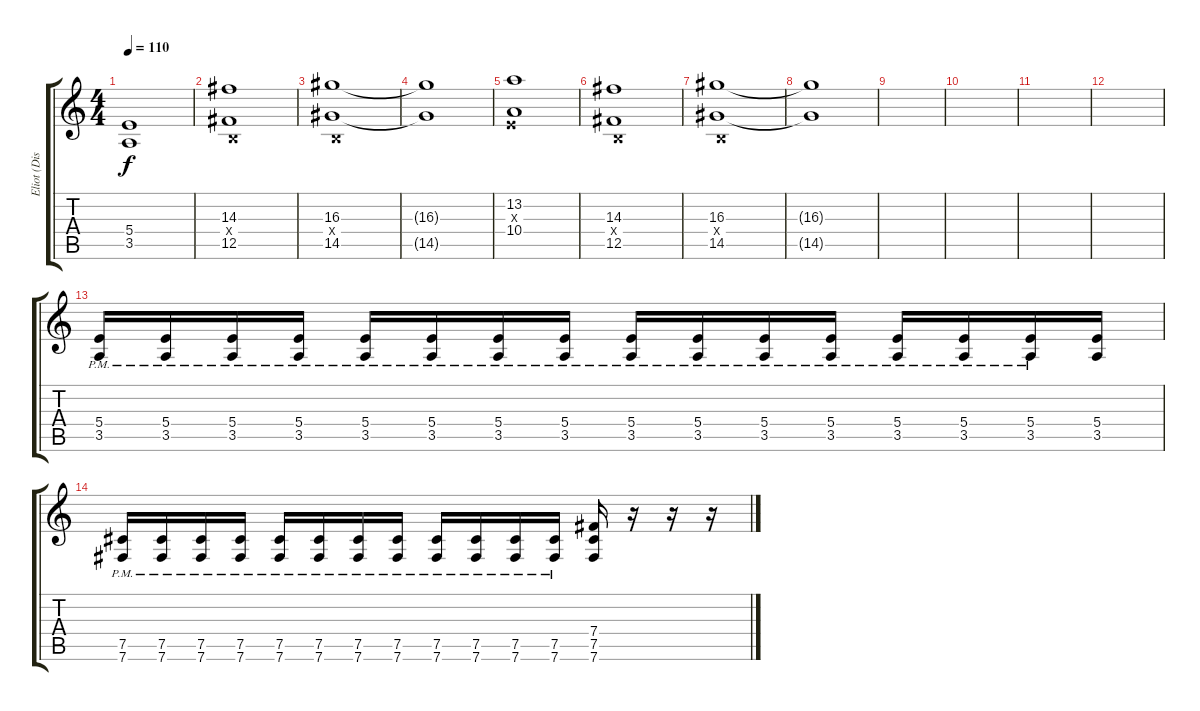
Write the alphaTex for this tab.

\track ("Eliot (Distorção)" "Eliot (Dis") {instrument distortionguitar}
\staff {score tabs}
\tuning (Db4 Ab3 E3 B2 Gb2 B1) {hide}
\ts (4 4)
\tempo 110
\clef g2
\ks c
(5.4 3.5).1{dy f} |
(14.3 0.4{x} 12.5).1 |
(16.3 0.4{x} 14.5).1 |
(16.3{t} 14.5{t}).1 |
(13.2 0.3{x} 10.4).1 |
(14.3 0.4{x} 12.5).1 |
(16.3 0.4{x} 14.5).1 |
(16.3{t} 14.5{t}).1 |
|
|
|
|
(5.4{pm} 3.5{pm}).16 (5.4{pm} 3.5{pm}).16 (5.4{pm} 3.5{pm}).16 (5.4{pm} 3.5{pm}).16 (5.4{pm} 3.5{pm}).16 (5.4{pm} 3.5{pm}).16 (5.4{pm} 3.5{pm}).16 (5.4{pm} 3.5{pm}).16 (5.4{pm} 3.5{pm}).16 (5.4{pm} 3.5{pm}).16 (5.4{pm} 3.5{pm}).16 (5.4{pm} 3.5{pm}).16 (5.4{pm} 3.5{pm}).16 (5.4{pm} 3.5{pm}).16 (5.4{pm} 3.5{pm}).16 (5.4 3.5).16 |
(7.5{pm} 7.6{pm}).16 (7.5{pm} 7.6{pm}).16 (7.5{pm} 7.6{pm}).16 (7.5{pm} 7.6{pm}).16 (7.5{pm} 7.6{pm}).16 (7.5{pm} 7.6{pm}).16 (7.5{pm} 7.6{pm}).16 (7.5{pm} 7.6{pm}).16 (7.5{pm} 7.6{pm}).16 (7.5{pm} 7.6{pm}).16 (7.5{pm} 7.6{pm}).16 (7.5{pm} 7.6{pm}).16 (7.4 7.5 7.6).16 r.16 r.16 r.16
